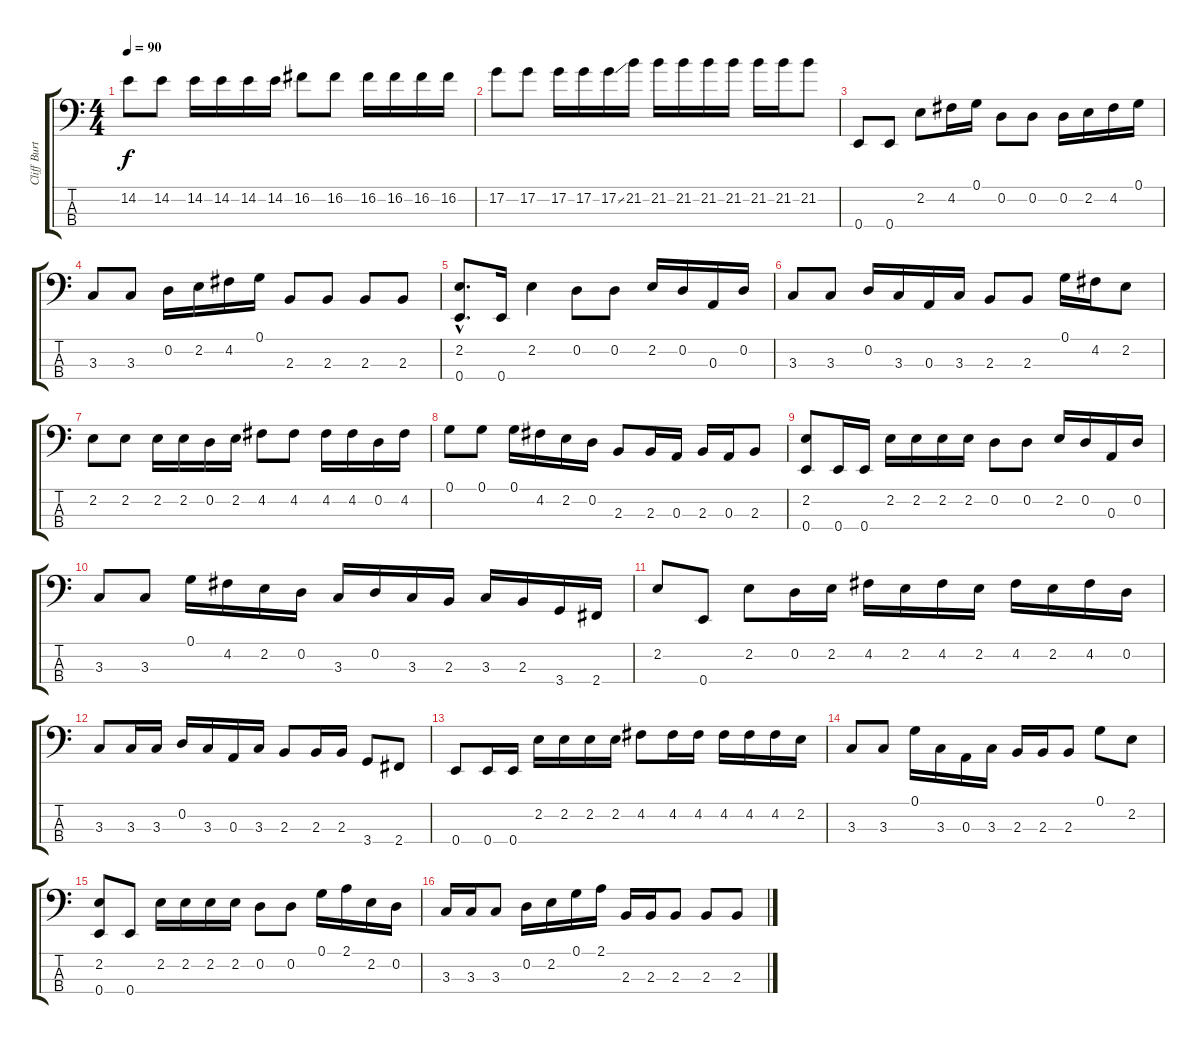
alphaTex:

\track ("Cliff Burton (Bass)" "Cliff Burt") {instrument electricbassfinger}
\staff {score tabs}
\tuning (G2 D2 A1 E1) {hide}
\ts (4 4)
\tempo 90
\clef f4
\ks c
14.2.8{dy f} 14.2.8 14.2.16 14.2.16 14.2.16 14.2.16 16.2.8 16.2.8 16.2.16 16.2.16 16.2.16 16.2.16 |
17.2.8 17.2.8 17.2.16 17.2.16 17.2{ss}.16 21.2.16 21.2.16 21.2.16 21.2.16 21.2.16 21.2.16 21.2.16 21.2.8 |
0.4.8 0.4.8 2.2.8 4.2.16 0.1.16 0.2.8 0.2.8 0.2.16 2.2.16 4.2.16 0.1.16 |
3.3.8 3.3.8 0.2.16 2.2.16 4.2.16 0.1.16 2.3.8 2.3.8 2.3.8 2.3.8 |
(2.2{hac} 0.4{hac}).8{d} 0.4.16 2.2.4 0.2.8 0.2.8 2.2.16 0.2.16 0.3.16 0.2.16 |
3.3.8 3.3.8 0.2.16 3.3.16 0.3.16 3.3.16 2.3.8 2.3.8 0.1.16 4.2.16 2.2.8 |
2.2.8 2.2.8 2.2.16 2.2.16 0.2.16 2.2.16 4.2.8 4.2.8 4.2.16 4.2.16 0.2.16 4.2.16 |
0.1.8 0.1.8 0.1.16 4.2.16 2.2.16 0.2.16 2.3.8 2.3.16 0.3.16 2.3.16 0.3.16 2.3.8 |
(2.2 0.4).8 0.4.16 0.4.16 2.2.16 2.2.16 2.2.16 2.2.16 0.2.8 0.2.8 2.2.16 0.2.16 0.3.16 0.2.16 |
3.3.8 3.3.8 0.1.16 4.2.16 2.2.16 0.2.16 3.3.16 0.2.16 3.3.16 2.3.16 3.3.16 2.3.16 3.4.16 2.4.16 |
2.2.8 0.4.8 2.2.8 0.2.16 2.2.16 4.2.16 2.2.16 4.2.16 2.2.16 4.2.16 2.2.16 4.2.16 0.2.16 |
3.3.8 3.3.16 3.3.16 0.2.16 3.3.16 0.3.16 3.3.16 2.3.8 2.3.16 2.3.16 3.4.8 2.4.8 |
0.4.8 0.4.16 0.4.16 2.2.16 2.2.16 2.2.16 2.2.16 4.2.8 4.2.16 4.2.16 4.2.16 4.2.16 4.2.16 2.2.16 |
3.3.8 3.3.8 0.1.16 3.3.16 0.3.16 3.3.16 2.3.16 2.3.16 2.3.8 0.1.8 2.2.8 |
(2.2 0.4).8 0.4.8 2.2.16 2.2.16 2.2.16 2.2.16 0.2.8 0.2.8 0.1.16 2.1.16 2.2.16 0.2.16 |
3.3.16 3.3.16 3.3.8 0.2.16 2.2.16 0.1.16 2.1.16 2.3.16 2.3.16 2.3.8 2.3.8 2.3.8
